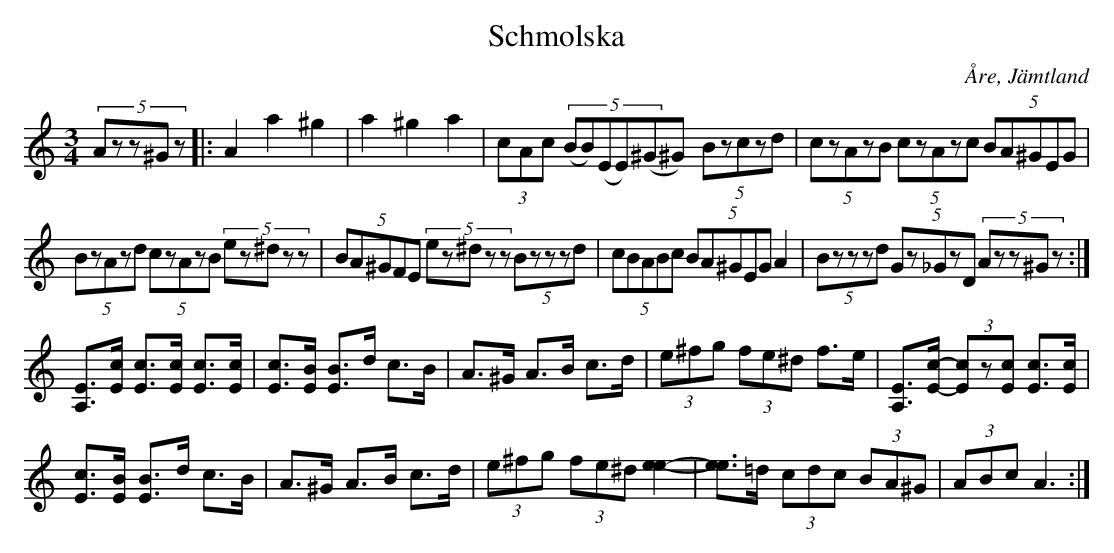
X:1
T:Schmolska
O:Åre, Jämtland
M:3/4
L:1/8
K:Am
(5:2Azz^Gz|:A2 a2 ^g2|a2 ^g2 a2|  (3cAc (5:2(BB)(EE)(^G^G) (5:2Bzczd|  (5:2czAzB (5:2czAzc (5:2BA^GEG|
 (5:2BzAzd (5:2czAzB (5:2ez^dzz|  (5:2BA^GFE (5:2ez^dzz (5:2Bzzzd|  (5:2cBABc (5:2BA^GEG  A2|  (5:2Bzzzd (5:2Gz_GzD (5:2Azz^Gz  :|
[EA,]>[cE] [cE]>[cE] [cE]>[cE] | [cE]>[BE] [BE]>d c>B | A>^G A>B c>d | (3e^fg (3fe^d f>e | [EA,]>[c-E-] (3[cE]z[cE] [cE]>[cE] |
[cE]>[BE] [BE]>d c>B | A>^G A>B c>d | (3e^fg (3fe^d [e2-e2-] | [ee]>=d (3cdc (3BA^G | (3ABc A3 :|]
